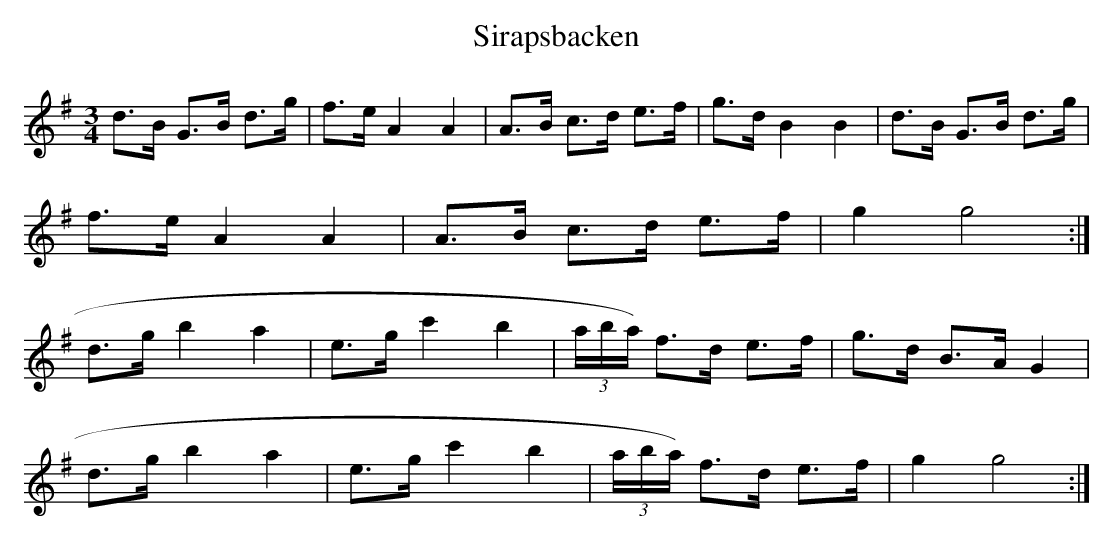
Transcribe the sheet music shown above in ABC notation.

X:1
T: Sirapsbacken
M: 3/4
L: 1/16
K: G
O:Hällnäs, Västerbotten
d2>B2 G2>B2 d2>g2 | f2>e2 A4 A4 | A2>B2 c2>d2 e2>f2 | g2>d2 B4 B4 | d2>B2 G2>B2 d2>g2 |
f2>e2 A4 A4 | A2>B2 c2>d2 e2>f2 | g4 g8 :|
d2>g2 b4 a4|e2>g2 c'4 b4 | (3aba) f2>d2 e2>f2 | g2>d2 B2>A2 G4 |
d2>g2 b4 a4|e2>g2 c'4 b4 | (3aba) f2>d2 e2>f2 | g4 g8 :|
